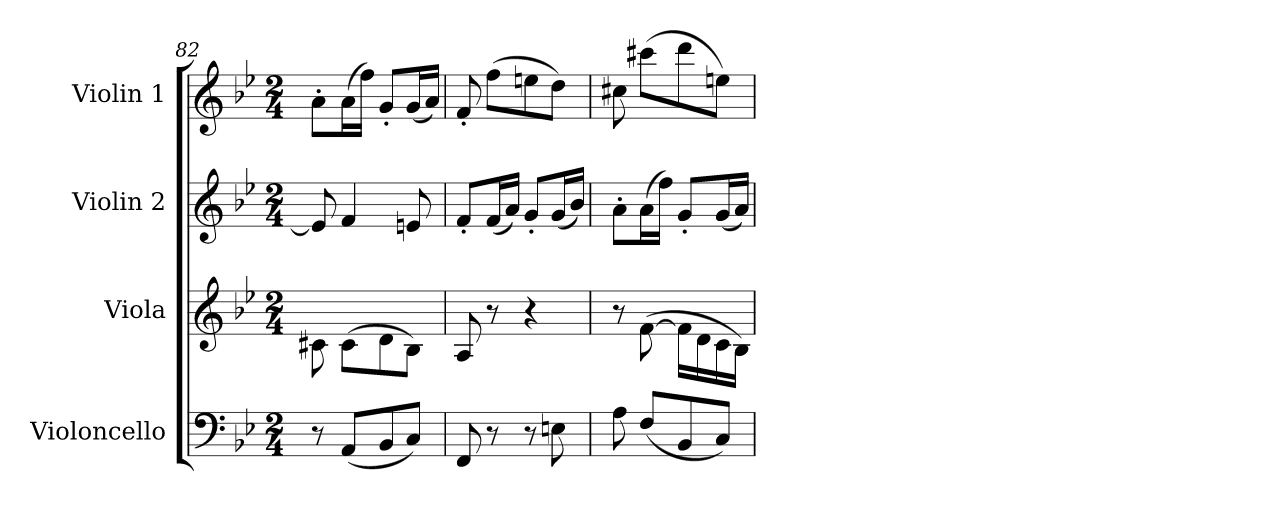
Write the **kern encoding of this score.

**kern	**kern	**kern	**kern
*part4	*part3	*part2	*part1
*staff4	*staff3	*staff2	*staff1
*I"Violoncello	*I"Viola	*I"Violin 2	*I"Violin 1
*I'Vc	*I'Vla	*I'Vln	*I'Vln
*clefF4	*clefG2	*clefG2	*clefG2
*k[b-e-]	*k[b-e-]	*k[b-e-]	*k[b-e-]
*M2/4	*M2/4	*M2/4	*M2/4
=82	=82	=82	=82
8r	8c#X\	8e/]	8a'\L
(8AA/L	(8c#\L	4f/	(16a\L
.	.	.	16ff\JJ)
8BB-/	8d\	.	8g'/L
8C/J)	8B-\J)	8en/	(16g/L
.	.	.	16a/JJ)
=83	=83	=83	=83
8FF/	8A/	8f'/L	8f'/
8r	8r	(16f/L	(8ff\L
.	.	16a/JJ)	.
8r	4r	8g'/L	8een\
8En\	.	(16g/L	8dd\J)
.	.	16b-/JJ)	.
!!LO:PB:g=z
=84	=84	=84	=84
8A\	8r	8a'\L	8cc#X\
(8F/L	([8f\	(16a\L	(8ccc#X\L
.	.	16ff\JJ)	.
8BB-/	16f\LL]	8g'/L	8ddd\
.	16d\	.	.
8C/J)	16c\	(16g/L	8een\J)
.	16B-\JJ)	16a/JJ)	.
=	=	=	=
*-	*-	*-	*-
